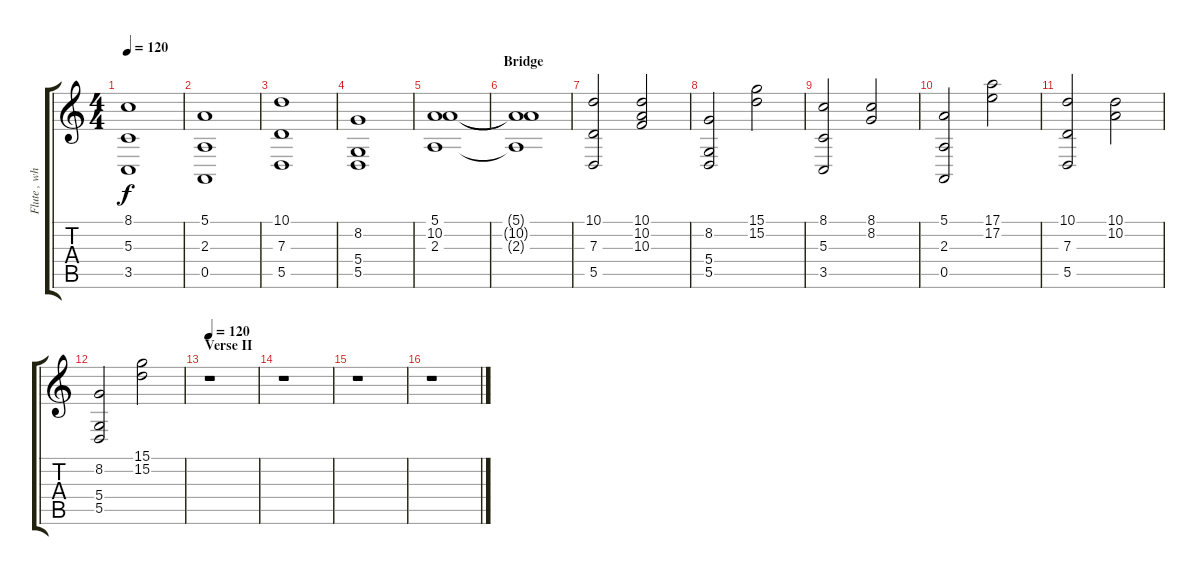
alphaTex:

\track ("Flute , whistle , whatever" "Flute , wh") {instrument whistle}
\staff {score tabs}
\tuning (E4 B3 G3 D3 A2 E2) {hide}
\ts (4 4)
\tempo 120
\clef g2
\ks c
(8.1 5.3 3.5).1{dy f} |
(5.1 2.3 0.5).1 |
(10.1 7.3 5.5).1 |
(8.2 5.4 5.5).1 |
(5.1 10.2 2.3).1 |
\section ("" "Bridge")
(5.1{t} 10.2{t} 2.3{t}).1 |
(10.1 7.3 5.5).2 (10.1 10.2 10.3).2 |
(8.2 5.4 5.5).2 (15.1 15.2).2 |
(8.1 5.3 3.5).2 (8.1 8.2).2 |
(5.1 2.3 0.5).2 (17.1 17.2).2 |
(10.1 7.3 5.5).2 (10.1 10.2).2 |
(8.2 5.4 5.5).2 (15.1 15.2).2 |
\section ("" "Verse II")
\tempo 120
r.1 |
r.1 |
r.1 |
r.1
